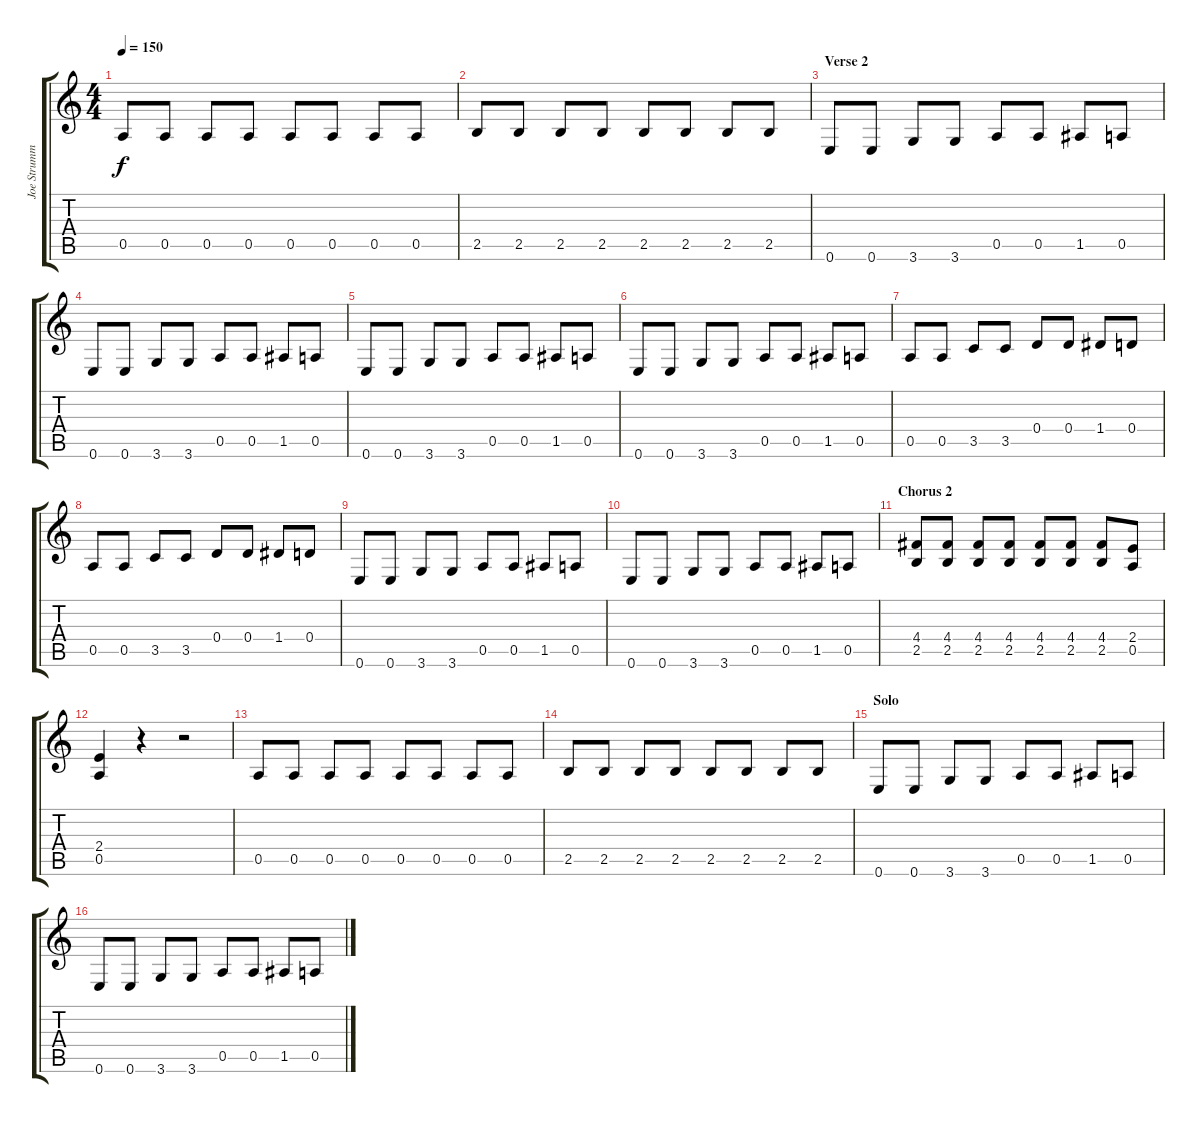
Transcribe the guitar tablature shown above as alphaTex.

\track ("Joe Strummer - Rhythm Guitar" "Joe Strumm") {instrument electricguitarmuted}
\staff {score tabs}
\tuning (E4 B3 G3 D3 A2 E2) {hide}
\ts (4 4)
\tempo 150
\clef g2
\ks c
0.5.8{dy f} 0.5.8 0.5.8 0.5.8 0.5.8 0.5.8 0.5.8 0.5.8 |
2.5.8 2.5.8 2.5.8 2.5.8 2.5.8 2.5.8 2.5.8 2.5.8 |
\section ("" "Verse 2")
0.6.8 0.6.8 3.6.8 3.6.8 0.5.8 0.5.8 1.5.8 0.5.8 |
0.6.8 0.6.8 3.6.8 3.6.8 0.5.8 0.5.8 1.5.8 0.5.8 |
0.6.8 0.6.8 3.6.8 3.6.8 0.5.8 0.5.8 1.5.8 0.5.8 |
0.6.8 0.6.8 3.6.8 3.6.8 0.5.8 0.5.8 1.5.8 0.5.8 |
0.5.8 0.5.8 3.5.8 3.5.8 0.4.8 0.4.8 1.4.8 0.4.8 |
0.5.8 0.5.8 3.5.8 3.5.8 0.4.8 0.4.8 1.4.8 0.4.8 |
0.6.8 0.6.8 3.6.8 3.6.8 0.5.8 0.5.8 1.5.8 0.5.8 |
0.6.8 0.6.8 3.6.8 3.6.8 0.5.8 0.5.8 1.5.8 0.5.8 |
\section ("" "Chorus 2")
(4.4 2.5).8 (4.4 2.5).8 (4.4 2.5).8 (4.4 2.5).8 (4.4 2.5).8 (4.4 2.5).8 (4.4 2.5).8 (2.4 0.5).8 |
(2.4 0.5).4 r.4 r.2 |
0.5.8 0.5.8 0.5.8 0.5.8 0.5.8 0.5.8 0.5.8 0.5.8 |
2.5.8 2.5.8 2.5.8 2.5.8 2.5.8 2.5.8 2.5.8 2.5.8 |
\section ("" "Solo")
0.6.8 0.6.8 3.6.8 3.6.8 0.5.8 0.5.8 1.5.8 0.5.8 |
0.6.8 0.6.8 3.6.8 3.6.8 0.5.8 0.5.8 1.5.8 0.5.8
